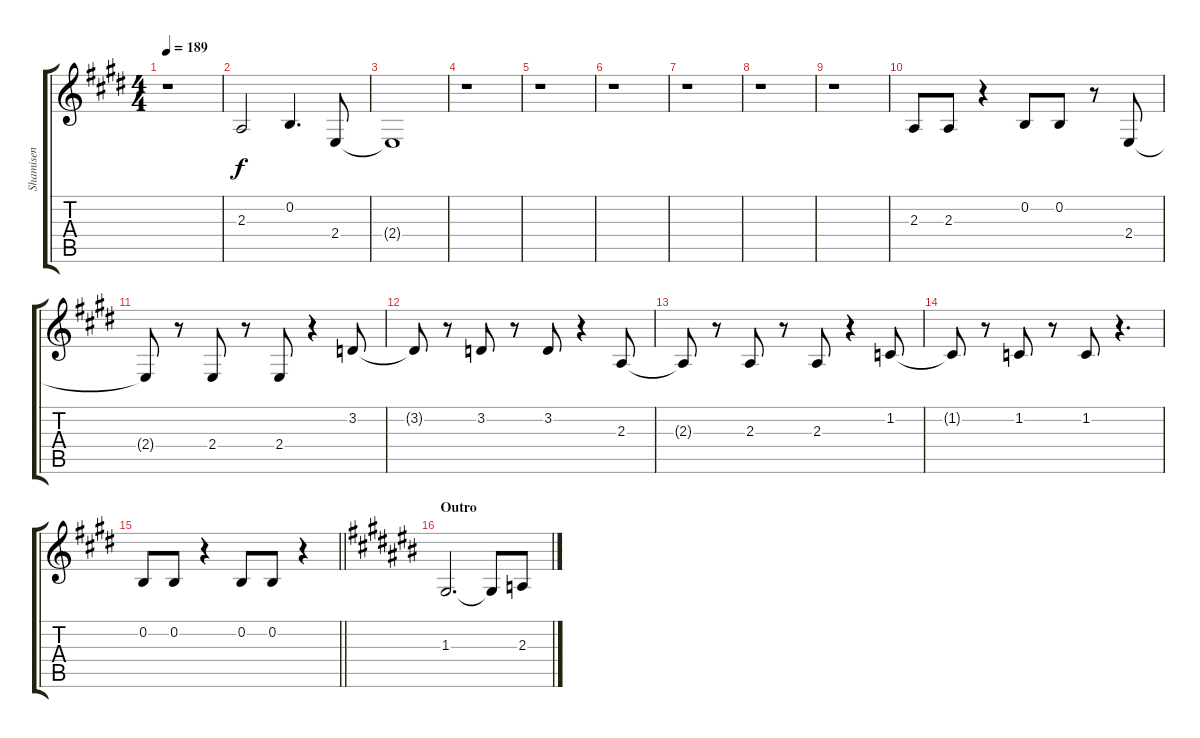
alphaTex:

\track ("Shamisen" "Shamisen") {instrument shamisen}
\staff {score tabs}
\tuning (E4 B3 G3 D3 A2 E2) {hide}
\ts (4 4)
\tempo 189
\clef g2
\ks c#minor
r.1{dy f} |
2.3.2 0.2.4{d} 2.4.8 |
2.4{t}.1 |
\ks e
r.1 |
\ks c#minor
r.1 |
r.1 |
r.1 |
\ks e
r.1 |
\ks c#minor
r.1 |
2.3.8 2.3.8 r.4 0.2.8 0.2.8 r.8 2.4.8 |
2.4{t}.8 r.8 2.4.8 r.8 2.4.8 r.4 3.2.8 |
\ks e
3.2{t}.8 r.8 3.2.8 r.8 3.2.8 r.4 2.3.8 |
\ks c#minor
2.3{t}.8 r.8 2.3.8 r.8 2.3.8 r.4 1.2.8 |
1.2{t}.8 r.8 1.2.8 r.8 1.2.8 r.4{d} |
\barLineRight lightlight
0.2.8 0.2.8 r.4 0.2.8 0.2.8 r.4 |
\section ("" "Outro")
\ks c#
1.3.2{d} 1.3{t}.8 2.3.8
